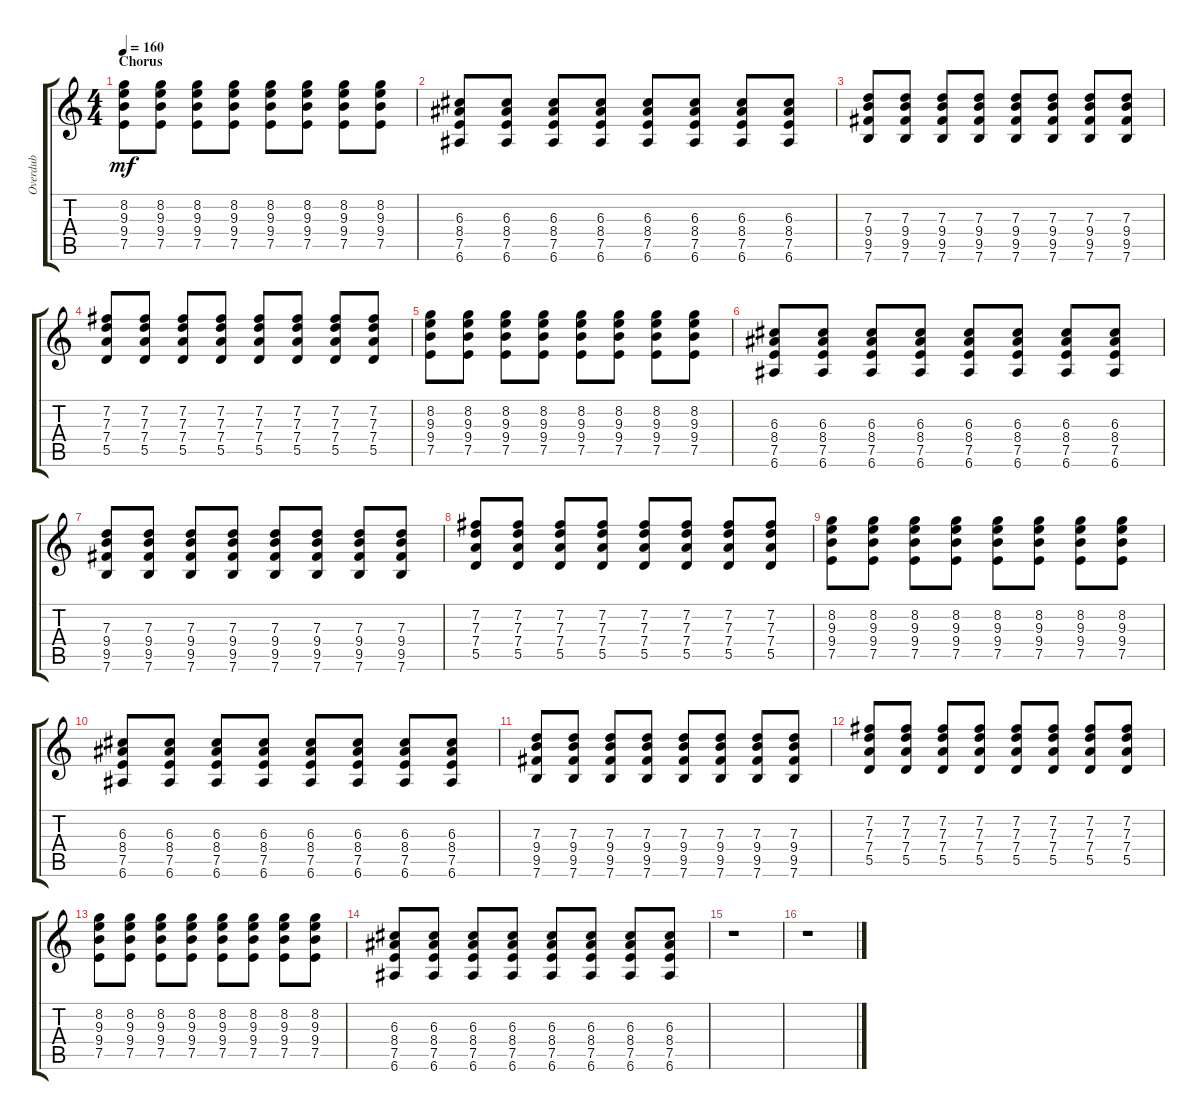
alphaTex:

\track ("Overdub" "Overdub") {instrument distortionguitar}
\staff {score tabs}
\tuning (E4 B3 G3 D3 A2 E2) {hide}
\ts (4 4)
\section ("" "Chorus")
\tempo 160
\clef g2
\ks c
(8.2 9.3 9.4 7.5).8{dy mf} (8.2 9.3 9.4 7.5).8 (8.2 9.3 9.4 7.5).8 (8.2 9.3 9.4 7.5).8 (8.2 9.3 9.4 7.5).8 (8.2 9.3 9.4 7.5).8 (8.2 9.3 9.4 7.5).8 (8.2 9.3 9.4 7.5).8 |
(6.3 8.4 7.5 6.6).8 (6.3 8.4 7.5 6.6).8 (6.3 8.4 7.5 6.6).8 (6.3 8.4 7.5 6.6).8 (6.3 8.4 7.5 6.6).8 (6.3 8.4 7.5 6.6).8 (6.3 8.4 7.5 6.6).8 (6.3 8.4 7.5 6.6).8 |
(7.3 9.4 9.5 7.6).8 (7.3 9.4 9.5 7.6).8 (7.3 9.4 9.5 7.6).8 (7.3 9.4 9.5 7.6).8 (7.3 9.4 9.5 7.6).8 (7.3 9.4 9.5 7.6).8 (7.3 9.4 9.5 7.6).8 (7.3 9.4 9.5 7.6).8 |
(7.2 7.3 7.4 5.5).8 (7.2 7.3 7.4 5.5).8 (7.2 7.3 7.4 5.5).8 (7.2 7.3 7.4 5.5).8 (7.2 7.3 7.4 5.5).8 (7.2 7.3 7.4 5.5).8 (7.2 7.3 7.4 5.5).8 (7.2 7.3 7.4 5.5).8 |
(8.2 9.3 9.4 7.5).8 (8.2 9.3 9.4 7.5).8 (8.2 9.3 9.4 7.5).8 (8.2 9.3 9.4 7.5).8 (8.2 9.3 9.4 7.5).8 (8.2 9.3 9.4 7.5).8 (8.2 9.3 9.4 7.5).8 (8.2 9.3 9.4 7.5).8 |
(6.3 8.4 7.5 6.6).8 (6.3 8.4 7.5 6.6).8 (6.3 8.4 7.5 6.6).8 (6.3 8.4 7.5 6.6).8 (6.3 8.4 7.5 6.6).8 (6.3 8.4 7.5 6.6).8 (6.3 8.4 7.5 6.6).8 (6.3 8.4 7.5 6.6).8 |
(7.3 9.4 9.5 7.6).8 (7.3 9.4 9.5 7.6).8 (7.3 9.4 9.5 7.6).8 (7.3 9.4 9.5 7.6).8 (7.3 9.4 9.5 7.6).8 (7.3 9.4 9.5 7.6).8 (7.3 9.4 9.5 7.6).8 (7.3 9.4 9.5 7.6).8 |
(7.2 7.3 7.4 5.5).8 (7.2 7.3 7.4 5.5).8 (7.2 7.3 7.4 5.5).8 (7.2 7.3 7.4 5.5).8 (7.2 7.3 7.4 5.5).8 (7.2 7.3 7.4 5.5).8 (7.2 7.3 7.4 5.5).8 (7.2 7.3 7.4 5.5).8 |
(8.2 9.3 9.4 7.5).8 (8.2 9.3 9.4 7.5).8 (8.2 9.3 9.4 7.5).8 (8.2 9.3 9.4 7.5).8 (8.2 9.3 9.4 7.5).8 (8.2 9.3 9.4 7.5).8 (8.2 9.3 9.4 7.5).8 (8.2 9.3 9.4 7.5).8 |
(6.3 8.4 7.5 6.6).8 (6.3 8.4 7.5 6.6).8 (6.3 8.4 7.5 6.6).8 (6.3 8.4 7.5 6.6).8 (6.3 8.4 7.5 6.6).8 (6.3 8.4 7.5 6.6).8 (6.3 8.4 7.5 6.6).8 (6.3 8.4 7.5 6.6).8 |
(7.3 9.4 9.5 7.6).8 (7.3 9.4 9.5 7.6).8 (7.3 9.4 9.5 7.6).8 (7.3 9.4 9.5 7.6).8 (7.3 9.4 9.5 7.6).8 (7.3 9.4 9.5 7.6).8 (7.3 9.4 9.5 7.6).8 (7.3 9.4 9.5 7.6).8 |
(7.2 7.3 7.4 5.5).8 (7.2 7.3 7.4 5.5).8 (7.2 7.3 7.4 5.5).8 (7.2 7.3 7.4 5.5).8 (7.2 7.3 7.4 5.5).8 (7.2 7.3 7.4 5.5).8 (7.2 7.3 7.4 5.5).8 (7.2 7.3 7.4 5.5).8 |
(8.2 9.3 9.4 7.5).8 (8.2 9.3 9.4 7.5).8 (8.2 9.3 9.4 7.5).8 (8.2 9.3 9.4 7.5).8 (8.2 9.3 9.4 7.5).8 (8.2 9.3 9.4 7.5).8 (8.2 9.3 9.4 7.5).8 (8.2 9.3 9.4 7.5).8 |
(6.3 8.4 7.5 6.6).8 (6.3 8.4 7.5 6.6).8 (6.3 8.4 7.5 6.6).8 (6.3 8.4 7.5 6.6).8 (6.3 8.4 7.5 6.6).8 (6.3 8.4 7.5 6.6).8 (6.3 8.4 7.5 6.6).8 (6.3 8.4 7.5 6.6).8 |
r.1 |
r.1
